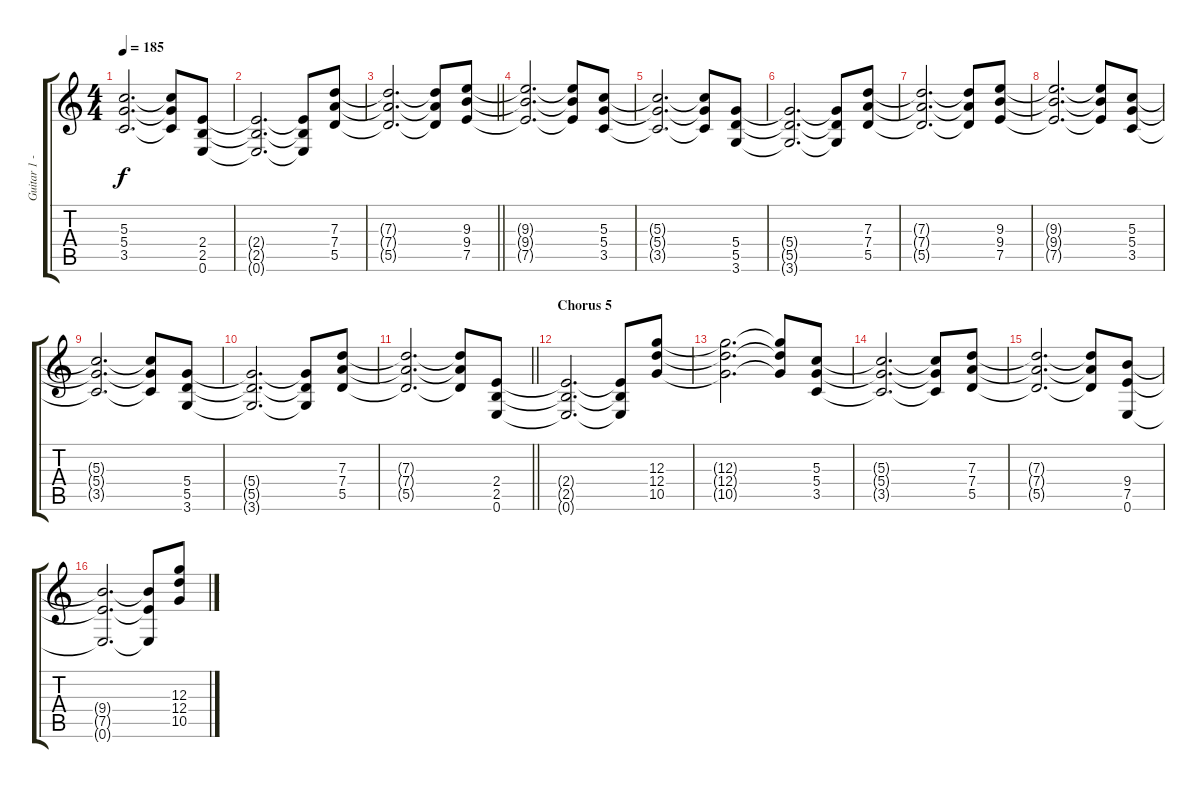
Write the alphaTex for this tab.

\track ("Guitar 1 - Murray" "Guitar 1 -") {instrument distortionguitar}
\staff {score tabs}
\tuning (E4 B3 G3 D3 A2 E2) {hide}
\ts (4 4)
\tempo 185
\clef g2
\ks c
(5.3{t} 5.4{t} 3.5{t}).2{d dy f} (5.3{t} 5.4{t} 3.5{t}).8 (2.4 2.5 0.6).8 |
(2.4{t} 2.5{t} 0.6{t}).2{d} (2.4{t} 2.5{t} 0.6{t}).8 (7.3 7.4 5.5).8 |
\barLineRight lightlight
(7.3{t} 7.4{t} 5.5{t}).2{d} (7.3{t} 7.4{t} 5.5{t}).8 (9.3 9.4 7.5).8 |
\section ("" "")
(9.3{t} 9.4{t} 7.5{t}).2{d} (9.3{t} 9.4{t} 7.5{t}).8 (5.3 5.4 3.5).8 |
(5.3{t} 5.4{t} 3.5{t}).2{d} (5.3{t} 5.4{t} 3.5{t}).8 (5.4 5.5 3.6).8 |
(5.4{t} 5.5{t} 3.6{t}).2{d} (5.4{t} 5.5{t} 3.6{t}).8 (7.3 7.4 5.5).8 |
(7.3{t} 7.4{t} 5.5{t}).2{d} (7.3{t} 7.4{t} 5.5{t}).8 (9.3 9.4 7.5).8 |
(9.3{t} 9.4{t} 7.5{t}).2{d} (9.3{t} 9.4{t} 7.5{t}).8 (5.3 5.4 3.5).8 |
(5.3{t} 5.4{t} 3.5{t}).2{d} (5.3{t} 5.4{t} 3.5{t}).8 (5.4 5.5 3.6).8 |
(5.4{t} 5.5{t} 3.6{t}).2{d} (5.4{t} 5.5{t} 3.6{t}).8 (7.3 7.4 5.5).8 |
\barLineRight lightlight
(7.3{t} 7.4{t} 5.5{t}).2{d} (7.3{t} 7.4{t} 5.5{t}).8 (2.4 2.5 0.6).8 |
\section ("" "Chorus 5")
(2.4{t} 2.5{t} 0.6{t}).2{d} (2.4{t} 2.5{t} 0.6{t}).8 (12.3 12.4 10.5).8 |
(12.3{t} 12.4{t} 10.5{t}).2{d} (12.3{t} 12.4{t} 10.5{t}).8 (5.3 5.4 3.5).8 |
(5.3{t} 5.4{t} 3.5{t}).2{d} (5.3{t} 5.4{t} 3.5{t}).8 (7.3 7.4 5.5).8 |
(7.3{t} 7.4{t} 5.5{t}).2{d} (7.3{t} 7.4{t} 5.5{t}).8 (9.4 7.5 0.6).8 |
(9.4{t} 7.5{t} 0.6{t}).2{d} (9.4{t} 7.5{t} 0.6{t}).8 (12.3 12.4 10.5).8
